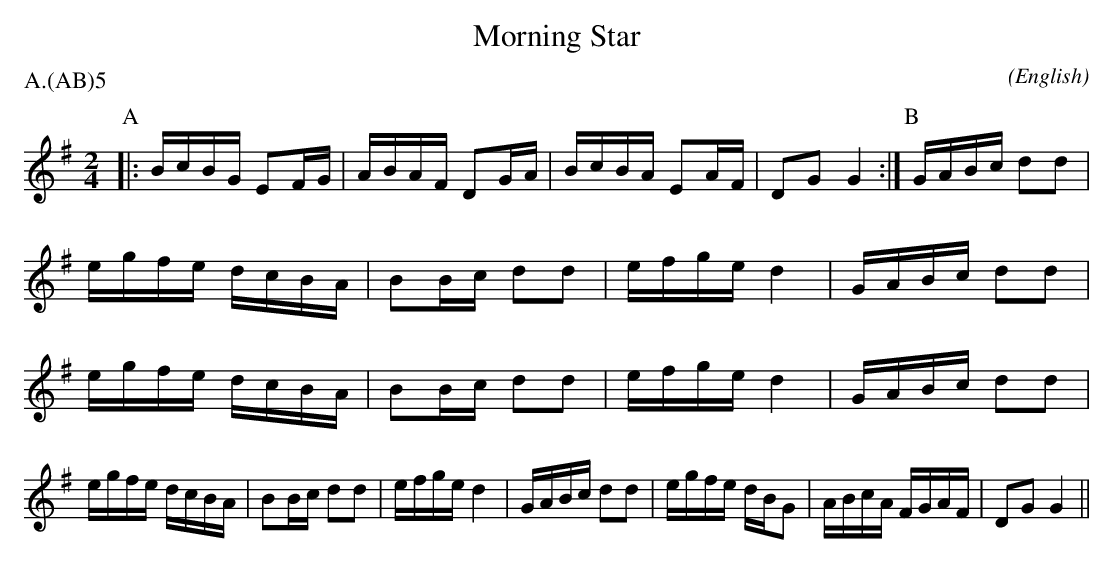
X:1
T:Morning Star
M:2/4
C:
O:English
P:A.(AB)5
L:1/16
K:G
P:A
|:\
BcBG  E2FG|ABAF D2GA|BcBA E2AF|D2G2 G4:|\
P:B
GABc  d2d2|egfe dcBA|B2Bc d2d2|efge d4|\
GABc  d2d2|egfe dcBA|B2Bc d2d2|efge d4|\
GABc  d2d2|egfe dcBA|B2Bc d2d2|efge d4|\
GABc  d2d2|egfe dBG2|ABcA FGAF|D2G2 G4||
